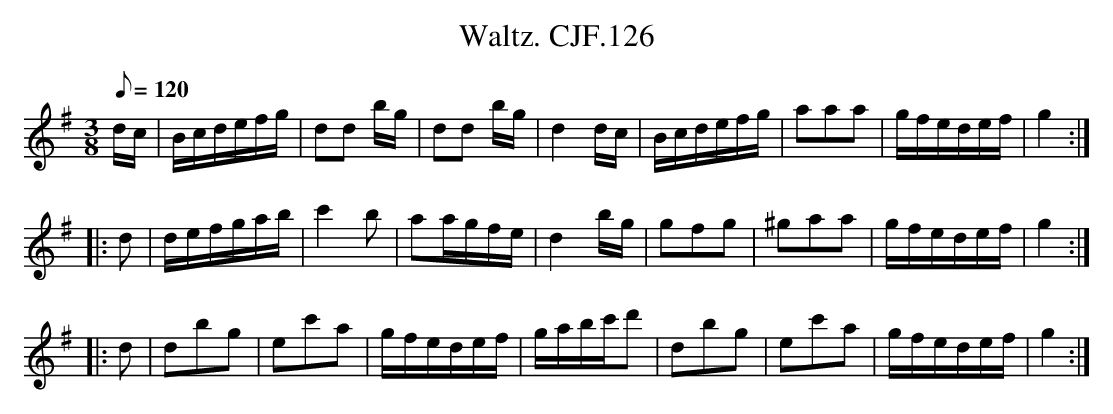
X:1
T:Waltz. CJF.126
M:3/8
L:1/16
Q:1/8=120
K:G
dc|Bcdefg|d2d2 bg|d2d2 bg|d4dc|\
Bcdefg|a2a2a2|gfedef|g4:|
|:d2|defgab|c'4b2|a2agfe|d4bg|\
g2f2g2|^g2a2a2|gfedef|g4:|
|:d2|d2b2g2|e2c'2a2|gfedef|\
gabc'd'2|d2b2g2|e2c'2a2|gfedef|g4:|
